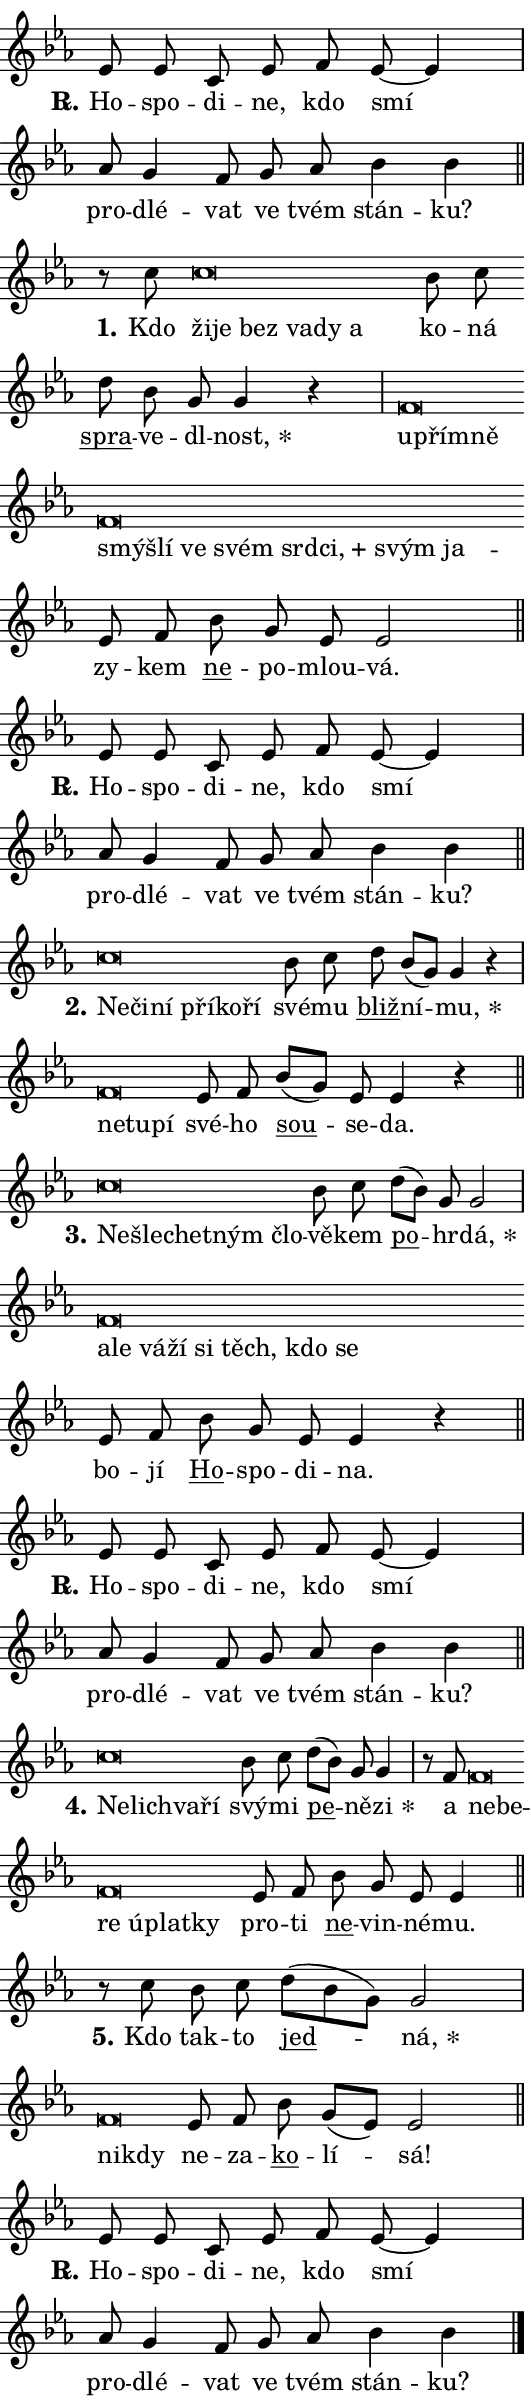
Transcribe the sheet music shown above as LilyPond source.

\version "2.24.0"
\header { tagline = "" }
\paper {
  indent = 0\cm
  top-margin = 0\cm
  right-margin = 0.13\cm % to fit lyric hyphens
  bottom-margin = 0\cm
  left-margin = 0\cm
  paper-width = 9\cm
  page-breaking = #ly:one-page-breaking
  system-system-spacing.basic-distance = #11
  score-system-spacing.basic-distance = #11
  ragged-last = ##f
}


%% Author: Thomas Morley
%% https://lists.gnu.org/archive/html/lilypond-user/2020-05/msg00002.html
#(define (line-position grob)
"Returns position of @var[grob} in current system:
   @code{'start}, if at first time-step
   @code{'end}, if at last time-step
   @code{'middle} otherwise
"
  (let* ((col (ly:item-get-column grob))
         (ln (ly:grob-object col 'left-neighbor))
         (rn (ly:grob-object col 'right-neighbor))
         (col-to-check-left (if (ly:grob? ln) ln col))
         (col-to-check-right (if (ly:grob? rn) rn col))
         (break-dir-left
           (and
             (ly:grob-property col-to-check-left 'non-musical #f)
             (ly:item-break-dir col-to-check-left)))
         (break-dir-right
           (and
             (ly:grob-property col-to-check-right 'non-musical #f)
             (ly:item-break-dir col-to-check-right))))
        (cond ((eqv? 1 break-dir-left) 'start)
              ((eqv? -1 break-dir-right) 'end)
              (else 'middle))))

#(define (tranparent-at-line-position vctor)
  (lambda (grob)
  "Relying on @code{line-position} select the relevant enry from @var{vctor}.
Used to determine transparency,"
    (case (line-position grob)
      ((end) (not (vector-ref vctor 0)))
      ((middle) (not (vector-ref vctor 1)))
      ((start) (not (vector-ref vctor 2))))))

noteHeadBreakVisibility =
#(define-music-function (break-visibility)(vector?)
"Makes @code{NoteHead}s transparent relying on @var{break-visibility}"
#{
  \override NoteHead.transparent =
    #(tranparent-at-line-position break-visibility)
#})

#(define delete-ledgers-for-transparent-note-heads
  (lambda (grob)
    "Reads whether a @code{NoteHead} is transparent.
If so this @code{NoteHead} is removed from @code{'note-heads} from
@var{grob}, which is supposed to be @code{LedgerLineSpanner}.
As a result ledgers are not printed for this @code{NoteHead}"
    (let* ((nhds-array (ly:grob-object grob 'note-heads))
           (nhds-list
             (if (ly:grob-array? nhds-array)
                 (ly:grob-array->list nhds-array)
                 '()))
           ;; Relies on the transparent-property being done before
           ;; Staff.LedgerLineSpanner.after-line-breaking is executed.
           ;; This is fragile ...
           (to-keep
             (remove
               (lambda (nhd)
                 (ly:grob-property nhd 'transparent #f))
               nhds-list)))
      ;; TODO find a better method to iterate over grob-arrays, similiar
      ;; to filter/remove etc for lists
      ;; For now rebuilt from scratch
      (set! (ly:grob-object grob 'note-heads)  '())
      (for-each
        (lambda (nhd)
          (ly:pointer-group-interface::add-grob grob 'note-heads nhd))
        to-keep))))

squashNotes = {
  \override NoteHead.X-extent = #'(-0.2 . 0.2)
  \override NoteHead.Y-extent = #'(-0.75 . 0)
  \override NoteHead.stencil =
    #(lambda (grob)
       (let ((pos (ly:grob-property grob 'staff-position)))
         (begin
           (if (< pos -7) (display "ERROR: Lower brevis then expected\n") (display ""))
           (if (<= pos -6) ly:text-interface::print ly:note-head::print))))
}
unSquashNotes = {
  \revert NoteHead.X-extent
  \revert NoteHead.Y-extent
  \revert NoteHead.stencil
}

hideNotes = \noteHeadBreakVisibility #begin-of-line-visible
unHideNotes = \noteHeadBreakVisibility #all-visible

% work-around for resetting accidentals
% https://lilypond.org/doc/v2.23/Documentation/notation/displaying-rhythms#unmetered-music
cadenzaMeasure = {
  \cadenzaOff
  \partial 1024 s1024
  \cadenzaOn
}

#(define-markup-command (accent layout props text) (markup?)
  "Underline accented syllable"
  (interpret-markup layout props
    #{\markup \override #'(offset . 4.3) \underline { #text }#}))

responsum = \markup \concat {
  "R" \hspace #-1.05 \path #0.1 #'((moveto 0 0.07) (lineto 0.9 0.8)) \hspace #0.05 "."
}

spaceSize = #0.6828661417322834 % exact space size for TeX Gyre Schola

\layout {
  \context {
    \Staff
    \remove "Time_signature_engraver"
    \override LedgerLineSpanner.after-line-breaking = #delete-ledgers-for-transparent-note-heads
  }
  \context {
    \Lyrics {
      \override LyricSpace.minimum-distance = \spaceSize
      \override LyricText.font-name = #"TeX Gyre Schola"
      \override LyricText.font-size = 1
      \override StanzaNumber.font-name = #"TeX Gyre Schola Bold"
      \override StanzaNumber.font-size = 1
    }
  }
  \context {
    \Score 
    \override NoteHead.text =
      #(lambda (grob) 
        (let ((pos (ly:grob-property grob 'staff-position)))
          #{\markup {
            \combine
              \halign #-0.55 \raise #(if (= pos -6) 0 0.5) \override #'(thickness . 2) \draw-line #'(3.2 . 0)
              \musicglyph "noteheads.sM1"
          }#}))
  }
}

% magnetic-lyrics.ily
%
%   written by
%     Jean Abou Samra <jean@abou-samra.fr>
%     Werner Lemberg <wl@gnu.org>
%
%   adapted by
%     Jiri Hon <jiri.hon@gmail.com>
%
% Version 2022-Apr-15

% https://www.mail-archive.com/lilypond-user@gnu.org/msg149350.html

#(define (Left_hyphen_pointer_engraver context)
   "Collect syllable-hyphen-syllable occurrences in lyrics and store
them in properties.  This engraver only looks to the left.  For
example, if the lyrics input is @code{foo -- bar}, it does the
following.

@itemize @bullet
@item
Set the @code{text} property of the @code{LyricHyphen} grob between
@q{foo} and @q{bar} to @code{foo}.

@item
Set the @code{left-hyphen} property of the @code{LyricText} grob with
text @q{foo} to the @code{LyricHyphen} grob between @q{foo} and
@q{bar}.
@end itemize

Use this auxiliary engraver in combination with the
@code{lyric-@/text::@/apply-@/magnetic-@/offset!} hook."
   (let ((hyphen #f)
         (text #f))
     (make-engraver
      (acknowledgers
       ((lyric-syllable-interface engraver grob source-engraver)
        (set! text grob)))
      (end-acknowledgers
       ((lyric-hyphen-interface engraver grob source-engraver)
        ;(when (not (grob::has-interface grob 'lyric-space-interface))
          (set! hyphen grob)));)
      ((stop-translation-timestep engraver)
       (when (and text hyphen)
         (ly:grob-set-object! text 'left-hyphen hyphen))
       (set! text #f)
       (set! hyphen #f)))))

#(define (lyric-text::apply-magnetic-offset! grob)
   "If the space between two syllables is less than the value in
property @code{LyricText@/.details@/.squash-threshold}, move the right
syllable to the left so that it gets concatenated with the left
syllable.

Use this function as a hook for
@code{LyricText@/.after-@/line-@/breaking} if the
@code{Left_@/hyphen_@/pointer_@/engraver} is active."
   (let ((hyphen (ly:grob-object grob 'left-hyphen #f)))
     (when hyphen
       (let ((left-text (ly:spanner-bound hyphen LEFT)))
         (when (grob::has-interface left-text 'lyric-syllable-interface)
           (let* ((common (ly:grob-common-refpoint grob left-text X))
                  (this-x-ext (ly:grob-extent grob common X))
                  (left-x-ext
                   (begin
                     ;; Trigger magnetism for left-text.
                     (ly:grob-property left-text 'after-line-breaking)
                     (ly:grob-extent left-text common X)))
                  ;; `delta` is the gap width between two syllables.
                  (delta (- (interval-start this-x-ext)
                            (interval-end left-x-ext)))
                  (details (ly:grob-property grob 'details))
                  (threshold (assoc-get 'squash-threshold details 0.2)))
             (when (< delta threshold)
               (let* (;; We have to manipulate the input text so that
                      ;; ligatures crossing syllable boundaries are not
                      ;; disabled.  For languages based on the Latin
                      ;; script this is essentially a beautification.
                      ;; However, for non-Western scripts it can be a
                      ;; necessity.
                      (lt (ly:grob-property left-text 'text))
                      (rt (ly:grob-property grob 'text))
                      (is-space (grob::has-interface hyphen 'lyric-space-interface))
                      (space (if is-space " " ""))
                      (extra-delta (if is-space spaceSize 0))
                      ;; Append new syllable.
                      (ltrt-space (if (and (string? lt) (string? rt))
                                (string-append lt space rt)
                                (make-concat-markup (list lt space rt))))
                      ;; Right-align `ltrt` to the right side.
                      (ltrt-space-markup (grob-interpret-markup
                               grob
                               (make-translate-markup
                                (cons (interval-length this-x-ext) 0)
                                (make-right-align-markup ltrt-space)))))
                 (begin
                   ;; Don't print `left-text`.
                   (ly:grob-set-property! left-text 'stencil #f)
                   ;; Set text and stencil (which holds all collected
                   ;; syllables so far) and shift it to the left.
                   (ly:grob-set-property! grob 'text ltrt-space)
                   (ly:grob-set-property! grob 'stencil ltrt-space-markup)
                   (ly:grob-translate-axis! grob (- (- delta extra-delta)) X))))))))))


#(define (lyric-hyphen::displace-bounds-first grob)
   ;; Make very sure this callback isn't triggered too early.
   (let ((left (ly:spanner-bound grob LEFT))
         (right (ly:spanner-bound grob RIGHT)))
     (ly:grob-property left 'after-line-breaking)
     (ly:grob-property right 'after-line-breaking)
     (ly:lyric-hyphen::print grob)))

squashThreshold = #0.4

\layout {
  \context {
    \Lyrics
    \consists #Left_hyphen_pointer_engraver
    \override LyricText.after-line-breaking =
      #lyric-text::apply-magnetic-offset!
    \override LyricHyphen.stencil = #lyric-hyphen::displace-bounds-first
    \override LyricText.details.squash-threshold = \squashThreshold
    \override LyricHyphen.minimum-distance = 0
    \override LyricHyphen.minimum-length = \squashThreshold
  }
}

squashText = \override LyricText.details.squash-threshold = 9999
unSquashText = \override LyricText.details.squash-threshold = \squashThreshold

leftText = \override LyricText.self-alignment-X = #LEFT
unLeftText = \revert LyricText.self-alignment-X

starOffset = #(lambda (grob) 
                (let ((x_offset (ly:self-alignment-interface::aligned-on-x-parent grob)))
                  (if (= x_offset 0) 0 (+ x_offset 1.2))))

star = #(define-music-function (syllable)(string?)
"Append star separator at the end of a syllable"
#{
  \once \override LyricText.X-offset = #starOffset
  \lyricmode { \markup {
    #syllable
    \override #'((font-name . "TeX Gyre Schola Bold")) \hspace #0.2 \lower #0.65 \larger "*"
  } }
#})

starAccent = #(define-music-function (syllable)(string?)
"Append star separator at the end of a syllable and make accent"
#{
  \once \override LyricText.X-offset = #starOffset
  \lyricmode { \markup {
    \accent #syllable
    \override #'((font-name . "TeX Gyre Schola Bold")) \hspace #0.2 \lower #0.65 \larger "*"
  } }
#})

breath = #(define-music-function (syllable)(string?)
"Append breathing indicator at the end of a syllable"
#{
  \lyricmode { \markup { #syllable "+" } }
#})

optionalBreath = #(define-music-function (syllable)(string?)
"Append optional breathing indicator at the end of a syllable"
#{
  \lyricmode { \markup { #syllable "(+)" } }
#})


\score {
    <<
        \new Voice = "melody" { \cadenzaOn \key es \major \relative { es'8 es c es \bar "" f es~ es4 \cadenzaMeasure \bar "|" as8 g4 f8 \bar "" g as bes4 bes \cadenzaMeasure \bar "||" \break } }
        \new Lyrics \lyricsto "melody" { \lyricmode { \set stanza = \responsum
Ho -- spo -- di -- ne, kdo smí pro -- dlé -- vat ve tvém stán -- ku? } }
    >>
    \layout {}
}

\score {
    <<
        \new Voice = "melody" { \cadenzaOn \key es \major \relative { r8 c''8 \squashNotes c\breve*1/16 \hideNotes \breve*1/16 \bar "" \breve*1/16 \bar "" \breve*1/16 \bar "" \breve*1/16 \breve*1/16 \bar "" \unHideNotes \unSquashNotes bes8 c \bar "" d bes g g4 r \cadenzaMeasure \bar "|" \squashNotes f\breve*1/16 \hideNotes \breve*1/16 \bar "" \breve*1/16 \bar "" \breve*1/16 \bar "" \breve*1/16 \bar "" \breve*1/16 \bar "" \breve*1/16 \bar "" \breve*1/16 \bar "" \breve*1/16 \bar "" \breve*1/16 \breve*1/16 \bar "" \unHideNotes \unSquashNotes es8 f \bar "" bes g es es2 \cadenzaMeasure \bar "||" \break } }
        \new Lyrics \lyricsto "melody" { \lyricmode { \set stanza = "1."
Kdo \leftText ži -- \squashText je bez va -- dy a \unLeftText \unSquashText ko -- ná \markup \accent spra -- ve -- dl -- \star nost, \leftText u -- \squashText přím -- ně smý -- šlí ve svém srd -- \breath "ci," svým ja -- \unLeftText \unSquashText zy -- kem \markup \accent ne -- po -- mlou -- vá. } }
    >>
    \layout {}
}

\score {
    <<
        \new Voice = "melody" { \cadenzaOn \key es \major \relative { es'8 es c es \bar "" f es~ es4 \cadenzaMeasure \bar "|" as8 g4 f8 \bar "" g as bes4 bes \cadenzaMeasure \bar "||" \break } }
        \new Lyrics \lyricsto "melody" { \lyricmode { \set stanza = \responsum
Ho -- spo -- di -- ne, kdo smí pro -- dlé -- vat ve tvém stán -- ku? } }
    >>
    \layout {}
}

\score {
    <<
        \new Voice = "melody" { \cadenzaOn \key es \major \relative { \squashNotes c''\breve*1/16 \hideNotes \breve*1/16 \bar "" \breve*1/16 \bar "" \breve*1/16 \bar "" \breve*1/16 \breve*1/16 \bar "" \unHideNotes \unSquashNotes bes8 c \bar "" d bes[( g)] g4 r \cadenzaMeasure \bar "|" \squashNotes f\breve*1/16 \hideNotes \breve*1/16 \breve*1/16 \bar "" \unHideNotes \unSquashNotes es8 f \bar "" bes[( g)] es es4 r \cadenzaMeasure \bar "||" \break } }
        \new Lyrics \lyricsto "melody" { \lyricmode { \set stanza = "2."
\leftText Ne -- \squashText či -- ní pří -- ko -- ří \unLeftText \unSquashText své -- mu \markup \accent bliž -- ní -- \star mu, \leftText ne -- \squashText tu -- pí \unLeftText \unSquashText své -- ho \markup \accent sou -- se -- da. } }
    >>
    \layout {}
}

\score {
    <<
        \new Voice = "melody" { \cadenzaOn \key es \major \relative { \squashNotes c''\breve*1/16 \hideNotes \breve*1/16 \bar "" \breve*1/16 \bar "" \breve*1/16 \breve*1/16 \bar "" \unHideNotes \unSquashNotes bes8 c \bar "" d[( bes)] g g2 \cadenzaMeasure \bar "|" \squashNotes f\breve*1/16 \hideNotes \breve*1/16 \bar "" \breve*1/16 \bar "" \breve*1/16 \bar "" \breve*1/16 \bar "" \breve*1/16 \bar "" \breve*1/16 \breve*1/16 \bar "" \unHideNotes \unSquashNotes es8 f \bar "" bes g es es4 r \cadenzaMeasure \bar "||" \break } }
        \new Lyrics \lyricsto "melody" { \lyricmode { \set stanza = "3."
\leftText Ne -- \squashText šle -- chet -- ným člo -- \unLeftText \unSquashText vě -- kem \markup \accent po -- hr -- \star dá, \leftText a -- \squashText le vá -- ží si těch, kdo se \unLeftText \unSquashText bo -- jí \markup \accent Ho -- spo -- di -- na. } }
    >>
    \layout {}
}

\score {
    <<
        \new Voice = "melody" { \cadenzaOn \key es \major \relative { es'8 es c es \bar "" f es~ es4 \cadenzaMeasure \bar "|" as8 g4 f8 \bar "" g as bes4 bes \cadenzaMeasure \bar "||" \break } }
        \new Lyrics \lyricsto "melody" { \lyricmode { \set stanza = \responsum
Ho -- spo -- di -- ne, kdo smí pro -- dlé -- vat ve tvém stán -- ku? } }
    >>
    \layout {}
}

\score {
    <<
        \new Voice = "melody" { \cadenzaOn \key es \major \relative { \squashNotes c''\breve*1/16 \hideNotes \breve*1/16 \breve*1/16 \bar "" \unHideNotes \unSquashNotes bes8 c \bar "" d[( bes)] g g4 \cadenzaMeasure \bar "|" r8 f8 \squashNotes f\breve*1/16 \hideNotes \breve*1/16 \bar "" \breve*1/16 \bar "" \breve*1/16 \bar "" \breve*1/16 \breve*1/16 \bar "" \unHideNotes \unSquashNotes es8 f \bar "" bes g es es4 \cadenzaMeasure \bar "||" \break } }
        \new Lyrics \lyricsto "melody" { \lyricmode { \set stanza = "4."
\leftText Ne -- \squashText lichva -- ří \unLeftText \unSquashText svý -- mi \markup \accent pe -- ně -- \star zi a \leftText ne -- \squashText be -- re ú -- plat -- ky \unLeftText \unSquashText pro -- ti \markup \accent ne -- vin -- né -- mu. } }
    >>
    \layout {}
}

\score {
    <<
        \new Voice = "melody" { \cadenzaOn \key es \major \relative { r8 c''8 bes8 c \bar "" d[( bes g)] g2 \cadenzaMeasure \bar "|" \squashNotes f\breve*1/16 \hideNotes \breve*1/16 \bar "" \unHideNotes \unSquashNotes es8 f \bar "" bes g[( es)] es2 \cadenzaMeasure \bar "||" \break } }
        \new Lyrics \lyricsto "melody" { \lyricmode { \set stanza = "5."
Kdo tak -- to \markup \accent jed -- \star ná, \leftText ni -- \squashText kdy \unLeftText \unSquashText ne -- za -- \markup \accent ko -- lí -- sá! } }
    >>
    \layout {}
}

\score {
    <<
        \new Voice = "melody" { \cadenzaOn \key es \major \relative { es'8 es c es \bar "" f es~ es4 \cadenzaMeasure \bar "|" as8 g4 f8 \bar "" g as bes4 bes \cadenzaMeasure \bar "||" \break } \bar "|." }
        \new Lyrics \lyricsto "melody" { \lyricmode { \set stanza = \responsum
Ho -- spo -- di -- ne, kdo smí pro -- dlé -- vat ve tvém stán -- ku? } }
    >>
    \layout {}
}
